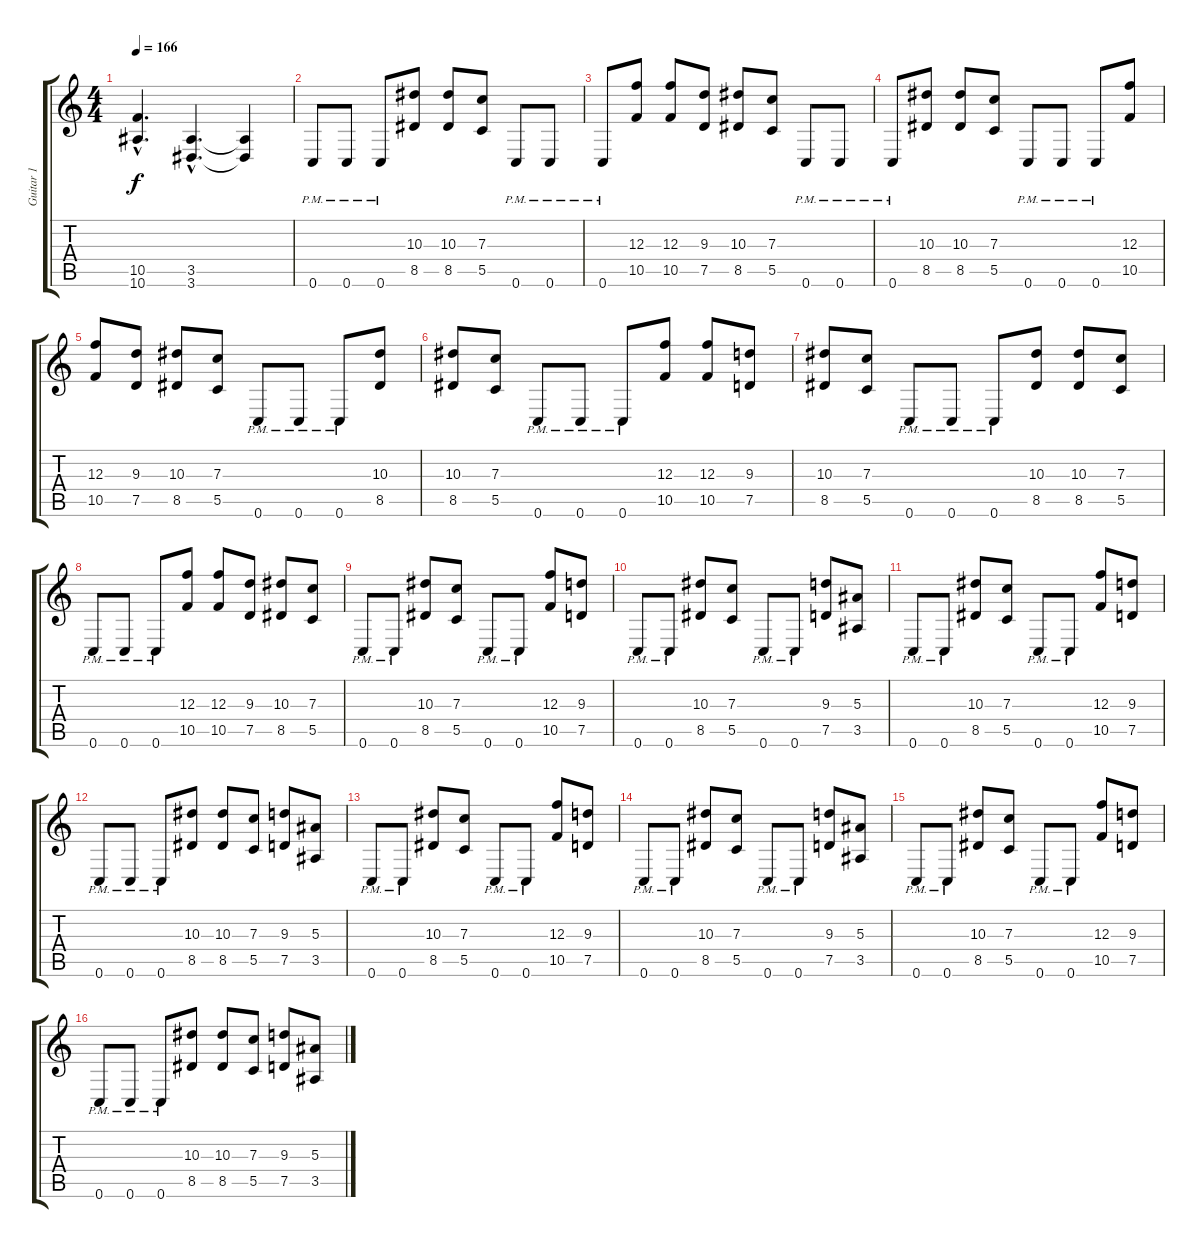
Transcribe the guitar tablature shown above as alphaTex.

\track ("Guitar 1" "Guitar 1") {instrument distortionguitar}
\staff {score tabs}
\tuning (D4 A3 F3 C3 G2 C2) {hide}
\ts (4 4)
\tempo 166
\clef g2
\ks c
(10.5{hac t} 10.6{hac t}).4{d dy f} (3.5{hac} 3.6{hac}).4{d} (3.5{t} 3.6{t}).4 |
0.6{pm}.8 0.6{pm}.8 0.6{pm}.8 (10.3 8.5).8 (10.3 8.5).8 (7.3 5.5).8 0.6{pm}.8 0.6{pm}.8 |
0.6{pm}.8 (12.3 10.5).8 (12.3 10.5).8 (9.3 7.5).8 (10.3 8.5).8 (7.3 5.5).8 0.6{pm}.8 0.6{pm}.8 |
0.6{pm}.8 (10.3 8.5).8 (10.3 8.5).8 (7.3 5.5).8 0.6{pm}.8 0.6{pm}.8 0.6{pm}.8 (12.3 10.5).8 |
(12.3 10.5).8 (9.3 7.5).8 (10.3 8.5).8 (7.3 5.5).8 0.6{pm}.8 0.6{pm}.8 0.6{pm}.8 (10.3 8.5).8 |
(10.3 8.5).8 (7.3 5.5).8 0.6{pm}.8 0.6{pm}.8 0.6{pm}.8 (12.3 10.5).8 (12.3 10.5).8 (9.3 7.5).8 |
(10.3 8.5).8 (7.3 5.5).8 0.6{pm}.8 0.6{pm}.8 0.6{pm}.8 (10.3 8.5).8 (10.3 8.5).8 (7.3 5.5).8 |
0.6{pm}.8 0.6{pm}.8 0.6{pm}.8 (12.3 10.5).8 (12.3 10.5).8 (9.3 7.5).8 (10.3 8.5).8 (7.3 5.5).8 |
0.6{pm}.8 0.6{pm}.8 (10.3 8.5).8 (7.3 5.5).8 0.6{pm}.8 0.6{pm}.8 (12.3 10.5).8 (9.3 7.5).8 |
0.6{pm}.8 0.6{pm}.8 (10.3 8.5).8 (7.3 5.5).8 0.6{pm}.8 0.6{pm}.8 (9.3 7.5).8 (5.3 3.5).8 |
0.6{pm}.8 0.6{pm}.8 (10.3 8.5).8 (7.3 5.5).8 0.6{pm}.8 0.6{pm}.8 (12.3 10.5).8 (9.3 7.5).8 |
0.6{pm}.8 0.6{pm}.8 0.6{pm}.8 (10.3 8.5).8 (10.3 8.5).8 (7.3 5.5).8 (9.3 7.5).8 (5.3 3.5).8 |
0.6{pm}.8 0.6{pm}.8 (10.3 8.5).8 (7.3 5.5).8 0.6{pm}.8 0.6{pm}.8 (12.3 10.5).8 (9.3 7.5).8 |
0.6{pm}.8 0.6{pm}.8 (10.3 8.5).8 (7.3 5.5).8 0.6{pm}.8 0.6{pm}.8 (9.3 7.5).8 (5.3 3.5).8 |
0.6{pm}.8 0.6{pm}.8 (10.3 8.5).8 (7.3 5.5).8 0.6{pm}.8 0.6{pm}.8 (12.3 10.5).8 (9.3 7.5).8 |
0.6{pm}.8 0.6{pm}.8 0.6{pm}.8 (10.3 8.5).8 (10.3 8.5).8 (7.3 5.5).8 (9.3 7.5).8 (5.3 3.5).8
